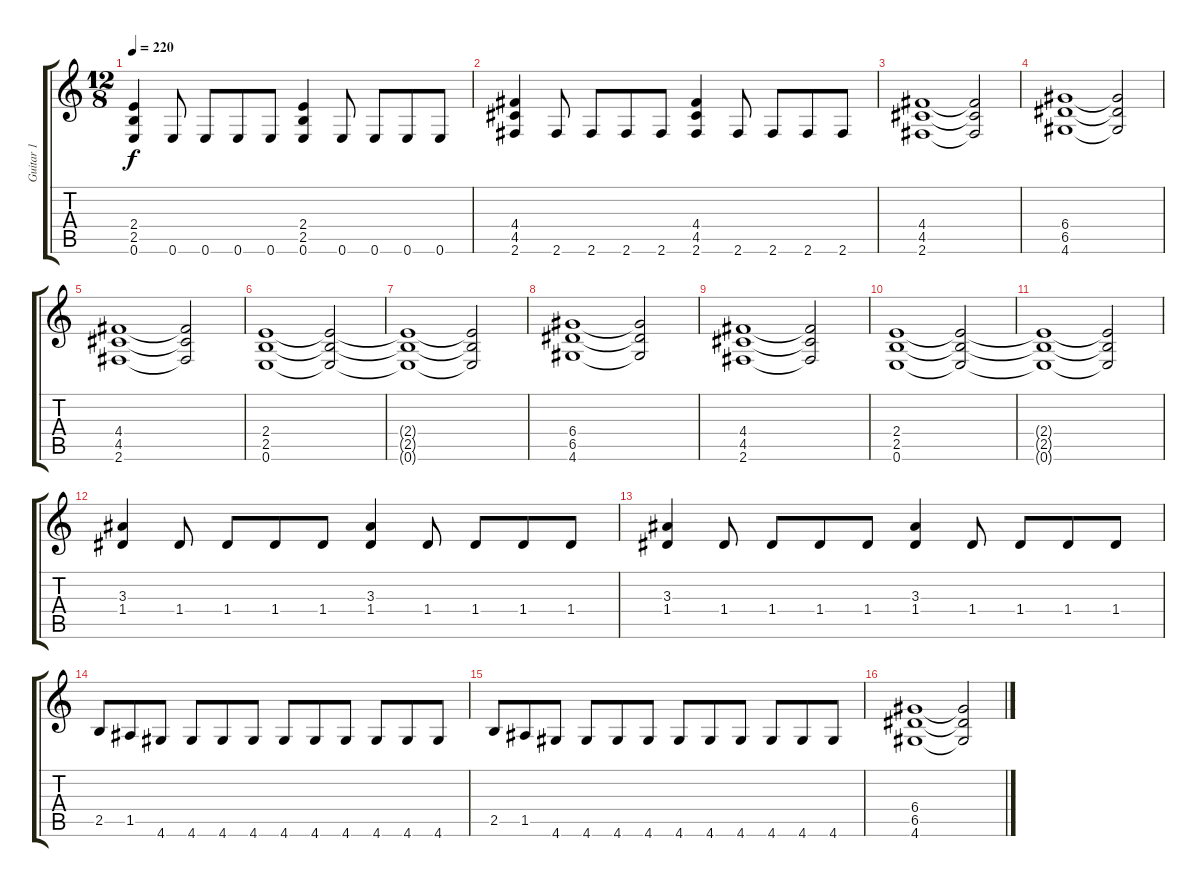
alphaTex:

\track ("Guitar 1" "Guitar 1") {instrument distortionguitar}
\staff {score tabs}
\tuning (E4 B3 G3 D3 A2 E2) {hide}
\ts (12 8)
\tempo 220
\clef g2
\ks c
(2.4 2.5 0.6).4{dy f} 0.6.8 0.6.8 0.6.8 0.6.8 (2.4 2.5 0.6).4 0.6.8 0.6.8 0.6.8 0.6.8 |
(4.4 4.5 2.6).4 2.6.8 2.6.8 2.6.8 2.6.8 (4.4 4.5 2.6).4 2.6.8 2.6.8 2.6.8 2.6.8 |
(4.4 4.5 2.6).1 (4.4{t} 4.5{t} 2.6{t}).2 |
(6.4 6.5 4.6).1 (6.4{t} 6.5{t} 4.6{t}).2 |
(4.4 4.5 2.6).1 (4.4{t} 4.5{t} 2.6{t}).2 |
(2.4 2.5 0.6).1 (2.4{t} 2.5{t} 0.6{t}).2 |
(2.4{t} 2.5{t} 0.6{t}).1 (2.4{t} 2.5{t} 0.6{t}).2 |
(6.4 6.5 4.6).1 (6.4{t} 6.5{t} 4.6{t}).2 |
(4.4 4.5 2.6).1 (4.4{t} 4.5{t} 2.6{t}).2 |
(2.4 2.5 0.6).1 (2.4{t} 2.5{t} 0.6{t}).2 |
(2.4{t} 2.5{t} 0.6{t}).1 (2.4{t} 2.5{t} 0.6{t}).2 |
(3.3 1.4).4 1.4.8 1.4.8 1.4.8 1.4.8 (3.3 1.4).4 1.4.8 1.4.8 1.4.8 1.4.8 |
(3.3 1.4).4 1.4.8 1.4.8 1.4.8 1.4.8 (3.3 1.4).4 1.4.8 1.4.8 1.4.8 1.4.8 |
2.5.8 1.5.8 4.6.8 4.6.8 4.6.8 4.6.8 4.6.8 4.6.8 4.6.8 4.6.8 4.6.8 4.6.8 |
2.5.8 1.5.8 4.6.8 4.6.8 4.6.8 4.6.8 4.6.8 4.6.8 4.6.8 4.6.8 4.6.8 4.6.8 |
(6.4 6.5 4.6).1 (6.4{t} 6.5{t} 4.6{t}).2
